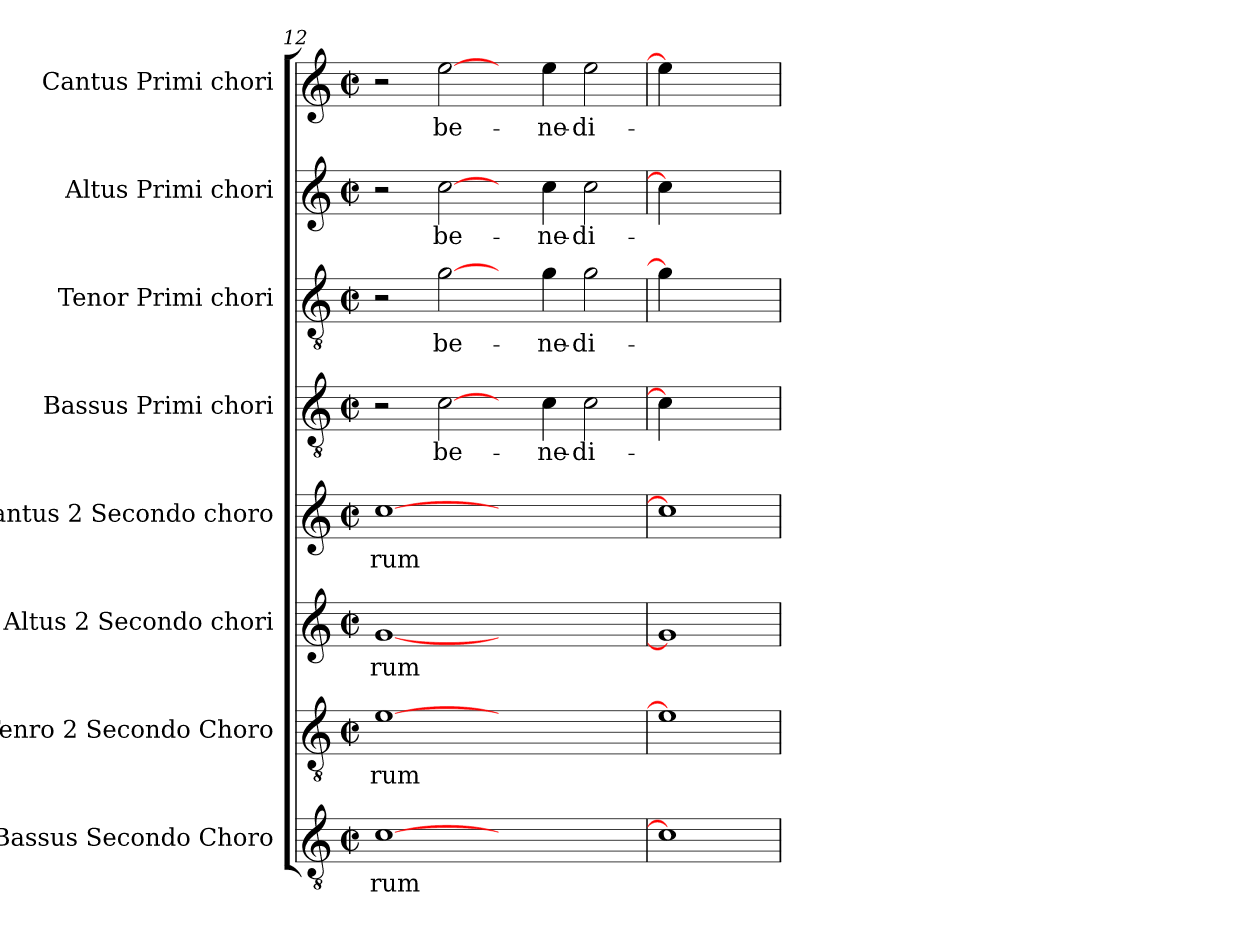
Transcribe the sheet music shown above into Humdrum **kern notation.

**kern	**text	**kern	**text	**kern	**text	**kern	**text	**kern	**text	**kern	**text	**kern	**text	**kern	**text
*part8	*part8	*part7	*part7	*part6	*part6	*part5	*part5	*part4	*part4	*part3	*part3	*part2	*part2	*part1	*part1
*staff8	*staff8	*staff7	*staff7	*staff6	*staff6	*staff5	*staff5	*staff4	*staff4	*staff3	*staff3	*staff2	*staff2	*staff1	*staff1
*I"Bassus  Secondo Choro	*	*I"Tenro 2  Secondo Choro	*	*I"Altus 2  Secondo chori	*	*I"Cantus 2  Secondo choro	*	*I"Bassus  Primi chori	*	*I"Tenor  Primi chori	*	*I"Altus  Primi chori	*	*I"Cantus  Primi chori	*
*I'Ch	*	*I'Ch	*	*I'Ch	*	*I'Ch	*	*I'Ch	*	*I'Ch	*	*I'Ch	*	*I'Ch	*
*clefGv2	*	*clefGv2	*	*clefG2	*	*clefG2	*	*clefGv2	*	*clefGv2	*	*clefG2	*	*clefG2	*
*M2/2	*	*M2/2	*	*M2/2	*	*M2/2	*	*M2/2	*	*M2/2	*	*M2/2	*	*M2/2	*
*met(c|)	*	*met(c|)	*	*met(c|)	*	*met(c|)	*	*met(c|)	*	*met(c|)	*	*met(c|)	*	*met(c|)	*
=12	=12	=12	=12	=12	=12	=12	=12	=12	=12	=12	=12	=12	=12	=12	=12
!	!LO:LY:b:cj	!	!LO:LY:b:cj	!	!LO:LY:b:cj	!	!LO:LY:b:cj	!	!	!	!	!	!	!	!
[1c	-rum	[1e	-rum	[1g	-rum	[1cc	-rum	2r	.	2r	.	2r	.	2r	.
!	!	!	!	!	!	!	!	!	!LO:LY:b:cj	!	!LO:LY:b:cj	!	!LO:LY:b:cj	!	!LO:LY:b:cj
.	.	.	.	.	.	.	.	[2c\	be-	[2g\	be-	[2cc\	be-	[2ee\	be-
1ryy	.	1ryy	.	1ryy	.	1ryy	.	4ryy	.	4ryy	.	4ryy	.	4ryy	.
!	!	!	!	!	!	!	!	!	!LO:LY:b:cj	!	!LO:LY:b:cj	!	!LO:LY:b:cj	!	!LO:LY:b:cj
.	.	.	.	.	.	.	.	4c\	-ne-	4g\	-ne-	4cc\	-ne-	4ee\	-ne-
!	!	!	!	!	!	!	!	!	!LO:LY:b:cj	!	!LO:LY:b:cj	!	!LO:LY:b:cj	!	!LO:LY:b:cj
.	.	.	.	.	.	.	.	2c\	-di-	2g\	-di-	2cc\	-di-	2ee\	-di-
=13	=13	=13	=13	=13	=13	=13	=13	=13	=13	=13	=13	=13	=13	=13	=13
1c]	.	1e]	.	1g]	.	1cc]	.	4c\]	.	4g\]	.	4cc\]	.	4ee\]	.
.	.	.	.	.	.	.	.	2.ryy	.	2.ryy	.	2.ryy	.	2.ryy	.
=	=	=	=	=	=	=	=	=	=	=	=	=	=	=	=
*-	*-	*-	*-	*-	*-	*-	*-	*-	*-	*-	*-	*-	*-	*-	*-
